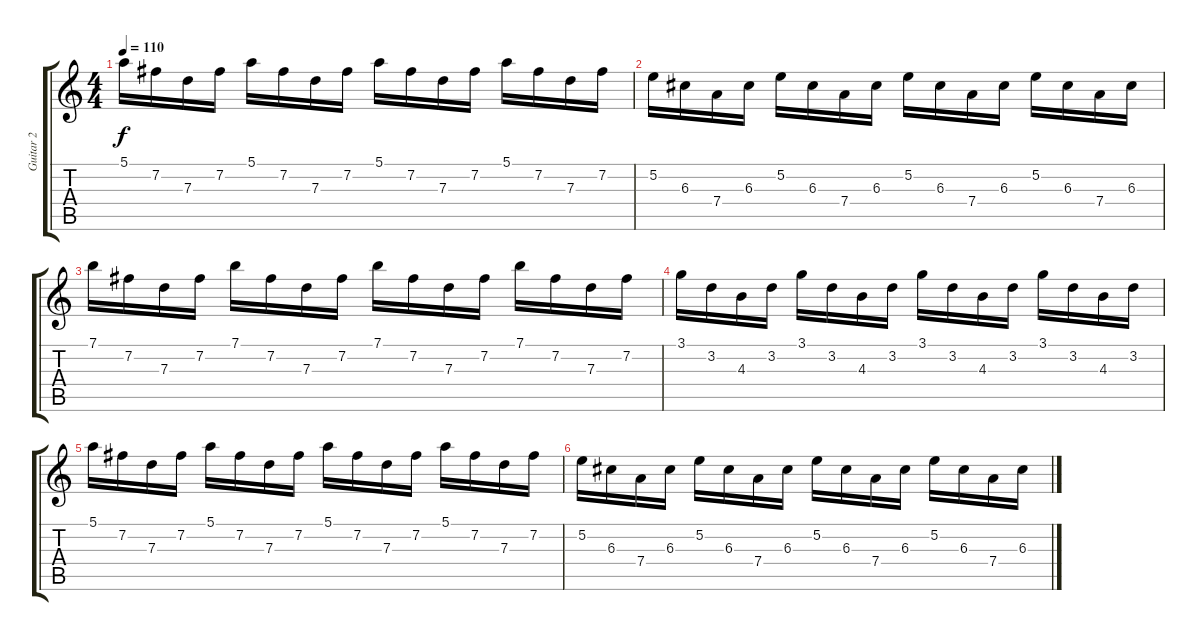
\track ("Guitar 2" "Guitar 2") {instrument overdrivenguitar}
\staff {score tabs}
\tuning (E4 B3 G3 D3 A2 E2) {hide}
\ts (4 4)
\tempo 110
\clef g2
\ks c
5.1.16{dy f} 7.2.16 7.3.16 7.2.16 5.1.16 7.2.16 7.3.16 7.2.16 5.1.16 7.2.16 7.3.16 7.2.16 5.1.16 7.2.16 7.3.16 7.2.16 |
5.2.16 6.3.16 7.4.16 6.3.16 5.2.16 6.3.16 7.4.16 6.3.16 5.2.16 6.3.16 7.4.16 6.3.16 5.2.16 6.3.16 7.4.16 6.3.16 |
7.1.16{volume 4} 7.2.16 7.3.16 7.2.16 7.1.16 7.2.16 7.3.16 7.2.16 7.1.16 7.2.16 7.3.16 7.2.16 7.1.16 7.2.16 7.3.16 7.2.16 |
3.1.16 3.2.16 4.3.16 3.2.16 3.1.16 3.2.16 4.3.16 3.2.16 3.1.16 3.2.16 4.3.16 3.2.16 3.1.16 3.2.16 4.3.16 3.2.16 |
5.1.16{volume 0} 7.2.16 7.3.16 7.2.16 5.1.16 7.2.16 7.3.16 7.2.16 5.1.16 7.2.16 7.3.16 7.2.16 5.1.16 7.2.16 7.3.16 7.2.16 |
5.2.16 6.3.16 7.4.16 6.3.16 5.2.16 6.3.16 7.4.16 6.3.16 5.2.16 6.3.16 7.4.16 6.3.16 5.2.16 6.3.16 7.4.16 6.3.16
